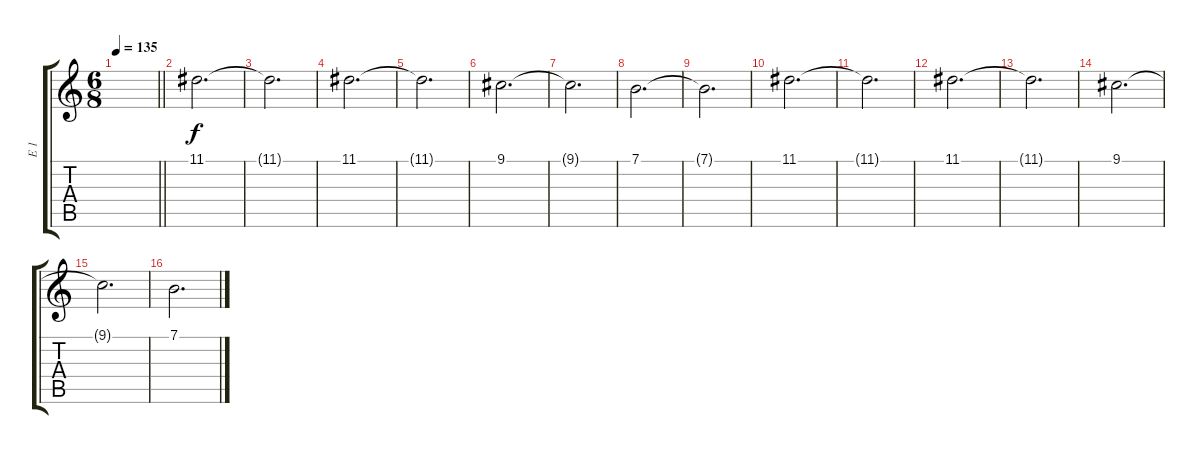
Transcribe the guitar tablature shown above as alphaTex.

\track ("E 1" "E 1") {instrument electricpiano1}
\staff {score tabs}
\tuning (E4 B3 G3 D3 A2 E2) {hide}
\ts (6 8)
\tempo 135
\clef g2
\barLineRight lightlight
\ks c
|
11.1.2{d} |
11.1{t}.2{d} |
11.1.2{d} |
11.1{t}.2{d} |
9.1.2{d} |
9.1{t}.2{d} |
7.1.2{d} |
7.1{t}.2{d} |
11.1.2{d} |
11.1{t}.2{d} |
11.1.2{d} |
11.1{t}.2{d} |
9.1.2{d} |
9.1{t}.2{d} |
7.1.2{d}
